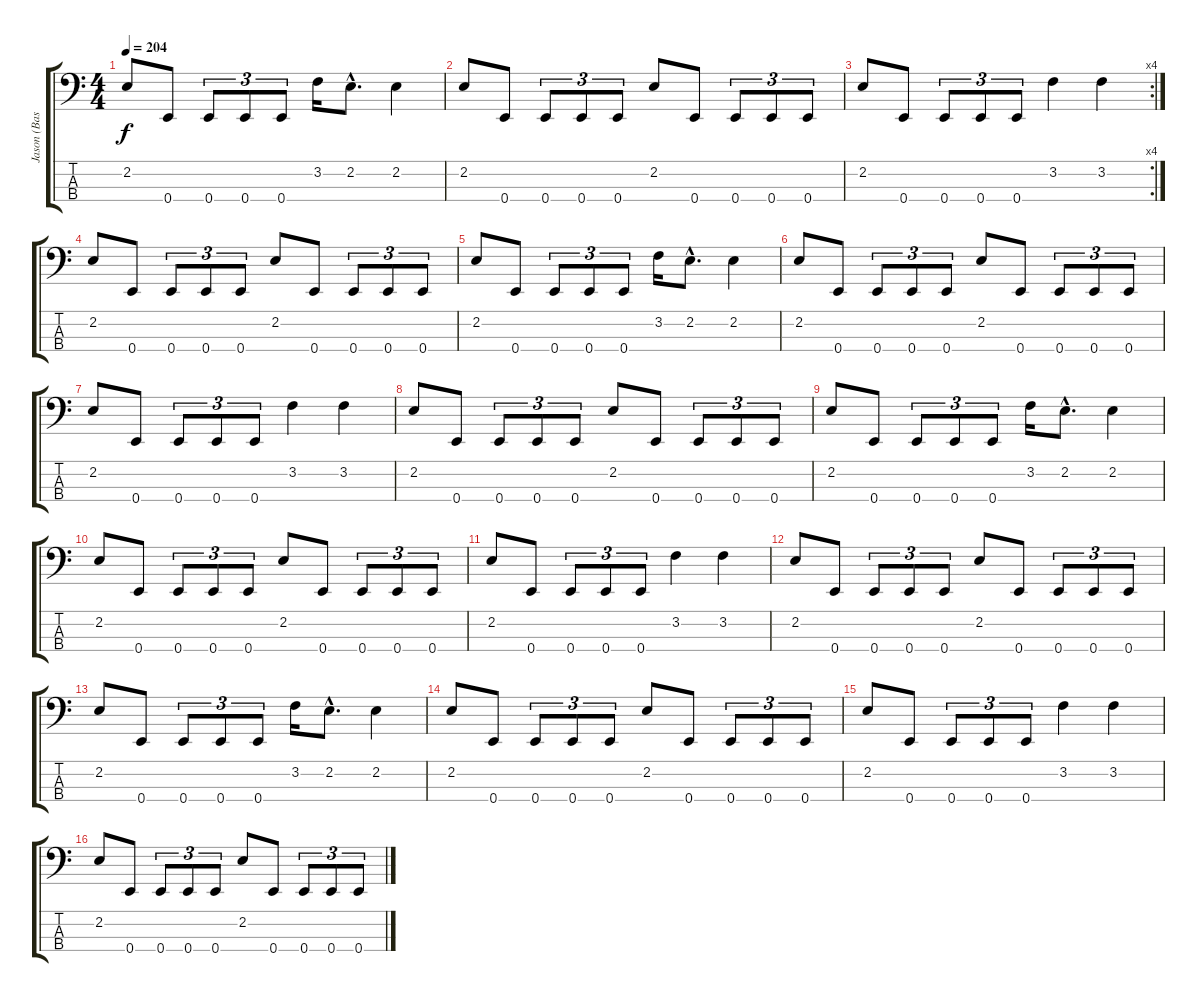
\track ("Jason (Bass)" "Jason (Bas") {instrument electricbassfinger}
\staff {score tabs}
\tuning (G2 D2 A1 E1) {hide}
\ts (4 4)
\tempo 204
\clef f4
\ks c
2.2.8{dy f} 0.4.8 0.4.8{tu (3 2)} 0.4.8{tu (3 2)} 0.4.8{tu (3 2)} 3.2.16 2.2{hac}.8{d} 2.2.4 |
2.2.8 0.4.8 0.4.8{tu (3 2)} 0.4.8{tu (3 2)} 0.4.8{tu (3 2)} 2.2.8 0.4.8 0.4.8{tu (3 2)} 0.4.8{tu (3 2)} 0.4.8{tu (3 2)} |
\rc 4
2.2.8 0.4.8 0.4.8{tu (3 2)} 0.4.8{tu (3 2)} 0.4.8{tu (3 2)} 3.2.4 3.2.4 |
2.2.8 0.4.8 0.4.8{tu (3 2)} 0.4.8{tu (3 2)} 0.4.8{tu (3 2)} 2.2.8 0.4.8 0.4.8{tu (3 2)} 0.4.8{tu (3 2)} 0.4.8{tu (3 2)} |
2.2.8 0.4.8 0.4.8{tu (3 2)} 0.4.8{tu (3 2)} 0.4.8{tu (3 2)} 3.2.16 2.2{hac}.8{d} 2.2.4 |
2.2.8 0.4.8 0.4.8{tu (3 2)} 0.4.8{tu (3 2)} 0.4.8{tu (3 2)} 2.2.8 0.4.8 0.4.8{tu (3 2)} 0.4.8{tu (3 2)} 0.4.8{tu (3 2)} |
2.2.8 0.4.8 0.4.8{tu (3 2)} 0.4.8{tu (3 2)} 0.4.8{tu (3 2)} 3.2.4 3.2.4 |
2.2.8 0.4.8 0.4.8{tu (3 2)} 0.4.8{tu (3 2)} 0.4.8{tu (3 2)} 2.2.8 0.4.8 0.4.8{tu (3 2)} 0.4.8{tu (3 2)} 0.4.8{tu (3 2)} |
2.2.8 0.4.8 0.4.8{tu (3 2)} 0.4.8{tu (3 2)} 0.4.8{tu (3 2)} 3.2.16 2.2{hac}.8{d} 2.2.4 |
2.2.8 0.4.8 0.4.8{tu (3 2)} 0.4.8{tu (3 2)} 0.4.8{tu (3 2)} 2.2.8 0.4.8 0.4.8{tu (3 2)} 0.4.8{tu (3 2)} 0.4.8{tu (3 2)} |
2.2.8 0.4.8 0.4.8{tu (3 2)} 0.4.8{tu (3 2)} 0.4.8{tu (3 2)} 3.2.4 3.2.4 |
2.2.8 0.4.8 0.4.8{tu (3 2)} 0.4.8{tu (3 2)} 0.4.8{tu (3 2)} 2.2.8 0.4.8 0.4.8{tu (3 2)} 0.4.8{tu (3 2)} 0.4.8{tu (3 2)} |
2.2.8 0.4.8 0.4.8{tu (3 2)} 0.4.8{tu (3 2)} 0.4.8{tu (3 2)} 3.2.16 2.2{hac}.8{d} 2.2.4 |
2.2.8 0.4.8 0.4.8{tu (3 2)} 0.4.8{tu (3 2)} 0.4.8{tu (3 2)} 2.2.8 0.4.8 0.4.8{tu (3 2)} 0.4.8{tu (3 2)} 0.4.8{tu (3 2)} |
2.2.8 0.4.8 0.4.8{tu (3 2)} 0.4.8{tu (3 2)} 0.4.8{tu (3 2)} 3.2.4 3.2.4 |
2.2.8 0.4.8 0.4.8{tu (3 2)} 0.4.8{tu (3 2)} 0.4.8{tu (3 2)} 2.2.8 0.4.8 0.4.8{tu (3 2)} 0.4.8{tu (3 2)} 0.4.8{tu (3 2)}
